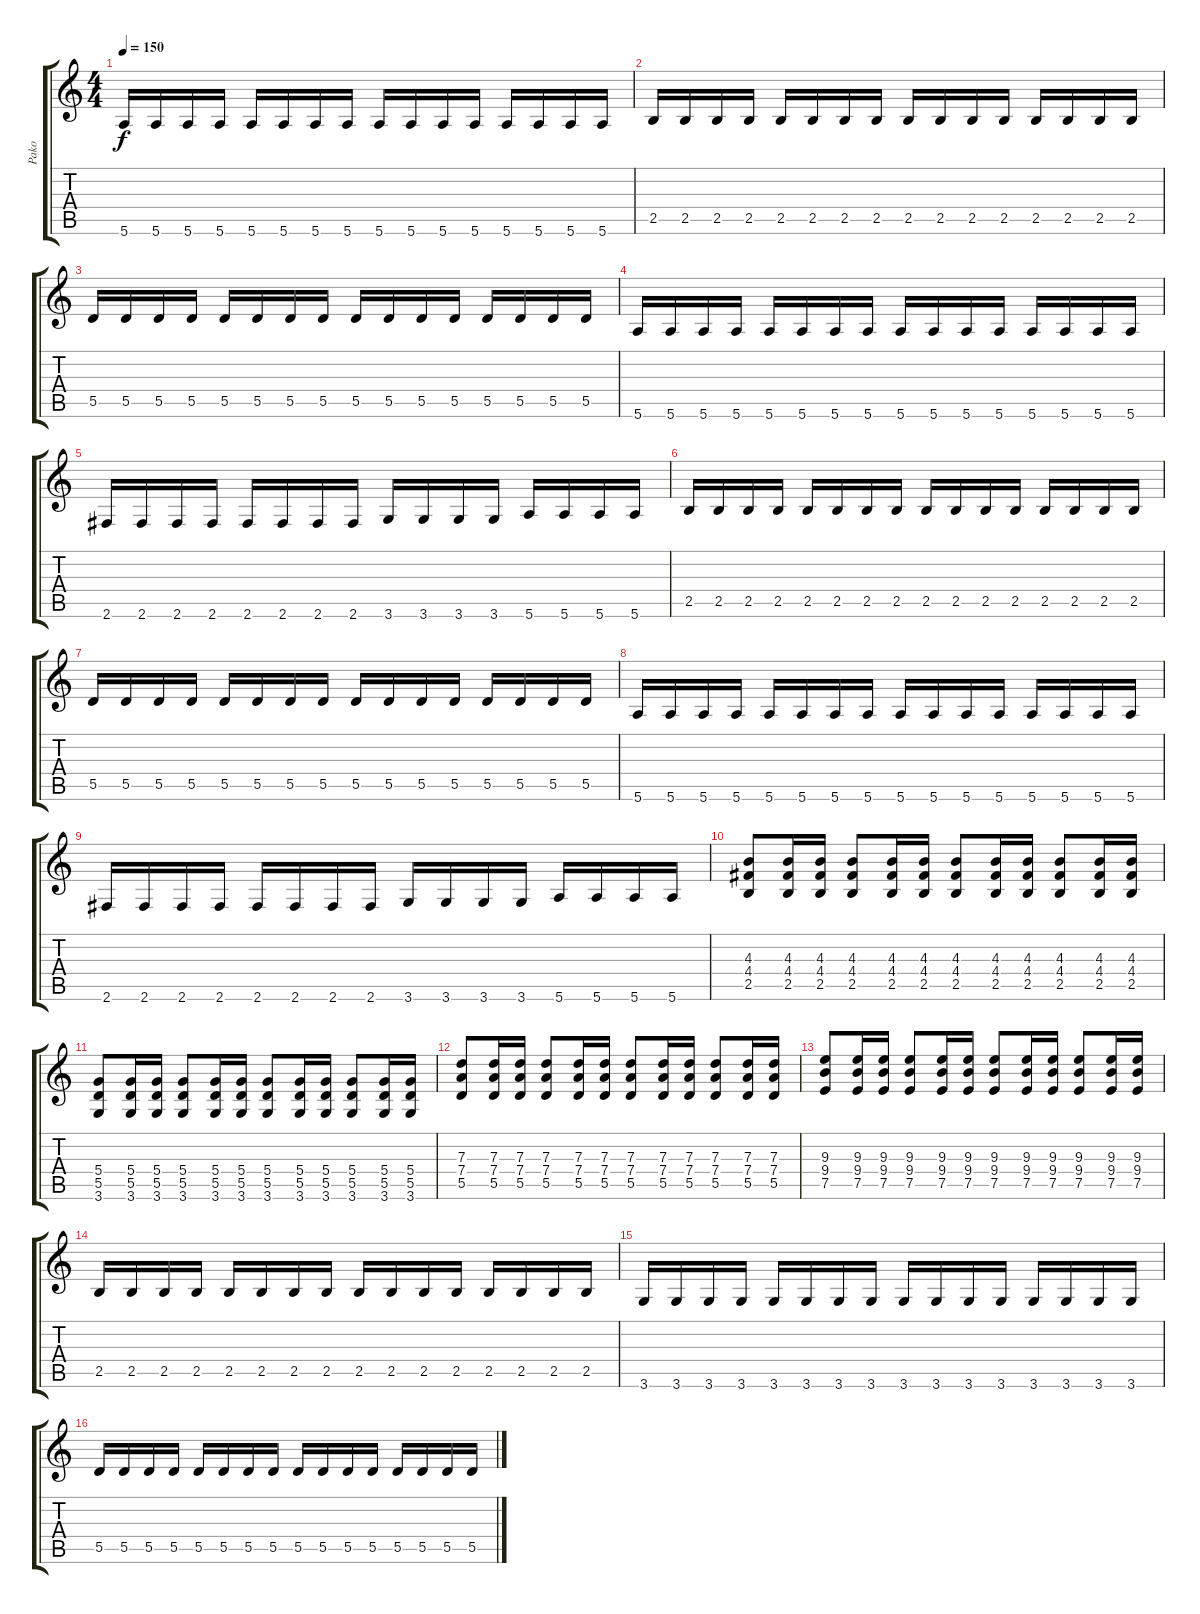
\track ("Pako" "Pako") {instrument distortionguitar}
\staff {score tabs}
\tuning (E4 B3 G3 D3 A2 E2) {hide}
\ts (4 4)
\tempo 150
\clef g2
\ks c
5.6.16{dy f} 5.6.16 5.6.16 5.6.16 5.6.16 5.6.16 5.6.16 5.6.16 5.6.16 5.6.16 5.6.16 5.6.16 5.6.16 5.6.16 5.6.16 5.6.16 |
2.5.16 2.5.16 2.5.16 2.5.16 2.5.16 2.5.16 2.5.16 2.5.16 2.5.16 2.5.16 2.5.16 2.5.16 2.5.16 2.5.16 2.5.16 2.5.16 |
5.5.16 5.5.16 5.5.16 5.5.16 5.5.16 5.5.16 5.5.16 5.5.16 5.5.16 5.5.16 5.5.16 5.5.16 5.5.16 5.5.16 5.5.16 5.5.16 |
5.6.16 5.6.16 5.6.16 5.6.16 5.6.16 5.6.16 5.6.16 5.6.16 5.6.16 5.6.16 5.6.16 5.6.16 5.6.16 5.6.16 5.6.16 5.6.16 |
2.6.16 2.6.16 2.6.16 2.6.16 2.6.16 2.6.16 2.6.16 2.6.16 3.6.16 3.6.16 3.6.16 3.6.16 5.6.16 5.6.16 5.6.16 5.6.16 |
2.5.16 2.5.16 2.5.16 2.5.16 2.5.16 2.5.16 2.5.16 2.5.16 2.5.16 2.5.16 2.5.16 2.5.16 2.5.16 2.5.16 2.5.16 2.5.16 |
5.5.16 5.5.16 5.5.16 5.5.16 5.5.16 5.5.16 5.5.16 5.5.16 5.5.16 5.5.16 5.5.16 5.5.16 5.5.16 5.5.16 5.5.16 5.5.16 |
5.6.16 5.6.16 5.6.16 5.6.16 5.6.16 5.6.16 5.6.16 5.6.16 5.6.16 5.6.16 5.6.16 5.6.16 5.6.16 5.6.16 5.6.16 5.6.16 |
2.6.16 2.6.16 2.6.16 2.6.16 2.6.16 2.6.16 2.6.16 2.6.16 3.6.16 3.6.16 3.6.16 3.6.16 5.6.16 5.6.16 5.6.16 5.6.16 |
(4.3 4.4 2.5).8 (4.3 4.4 2.5).16 (4.3 4.4 2.5).16 (4.3 4.4 2.5).8 (4.3 4.4 2.5).16 (4.3 4.4 2.5).16 (4.3 4.4 2.5).8 (4.3 4.4 2.5).16 (4.3 4.4 2.5).16 (4.3 4.4 2.5).8 (4.3 4.4 2.5).16 (4.3 4.4 2.5).16 |
(5.4 5.5 3.6).8 (5.4 5.5 3.6).16 (5.4 5.5 3.6).16 (5.4 5.5 3.6).8 (5.4 5.5 3.6).16 (5.4 5.5 3.6).16 (5.4 5.5 3.6).8 (5.4 5.5 3.6).16 (5.4 5.5 3.6).16 (5.4 5.5 3.6).8 (5.4 5.5 3.6).16 (5.4 5.5 3.6).16 |
(7.3 7.4 5.5).8 (7.3 7.4 5.5).16 (7.3 7.4 5.5).16 (7.3 7.4 5.5).8 (7.3 7.4 5.5).16 (7.3 7.4 5.5).16 (7.3 7.4 5.5).8 (7.3 7.4 5.5).16 (7.3 7.4 5.5).16 (7.3 7.4 5.5).8 (7.3 7.4 5.5).16 (7.3 7.4 5.5).16 |
(9.3 9.4 7.5).8 (9.3 9.4 7.5).16 (9.3 9.4 7.5).16 (9.3 9.4 7.5).8 (9.3 9.4 7.5).16 (9.3 9.4 7.5).16 (9.3 9.4 7.5).8 (9.3 9.4 7.5).16 (9.3 9.4 7.5).16 (9.3 9.4 7.5).8 (9.3 9.4 7.5).16 (9.3 9.4 7.5).16 |
2.5.16 2.5.16 2.5.16 2.5.16 2.5.16 2.5.16 2.5.16 2.5.16 2.5.16 2.5.16 2.5.16 2.5.16 2.5.16 2.5.16 2.5.16 2.5.16 |
3.6.16 3.6.16 3.6.16 3.6.16 3.6.16 3.6.16 3.6.16 3.6.16 3.6.16 3.6.16 3.6.16 3.6.16 3.6.16 3.6.16 3.6.16 3.6.16 |
5.5.16 5.5.16 5.5.16 5.5.16 5.5.16 5.5.16 5.5.16 5.5.16 5.5.16 5.5.16 5.5.16 5.5.16 5.5.16 5.5.16 5.5.16 5.5.16
